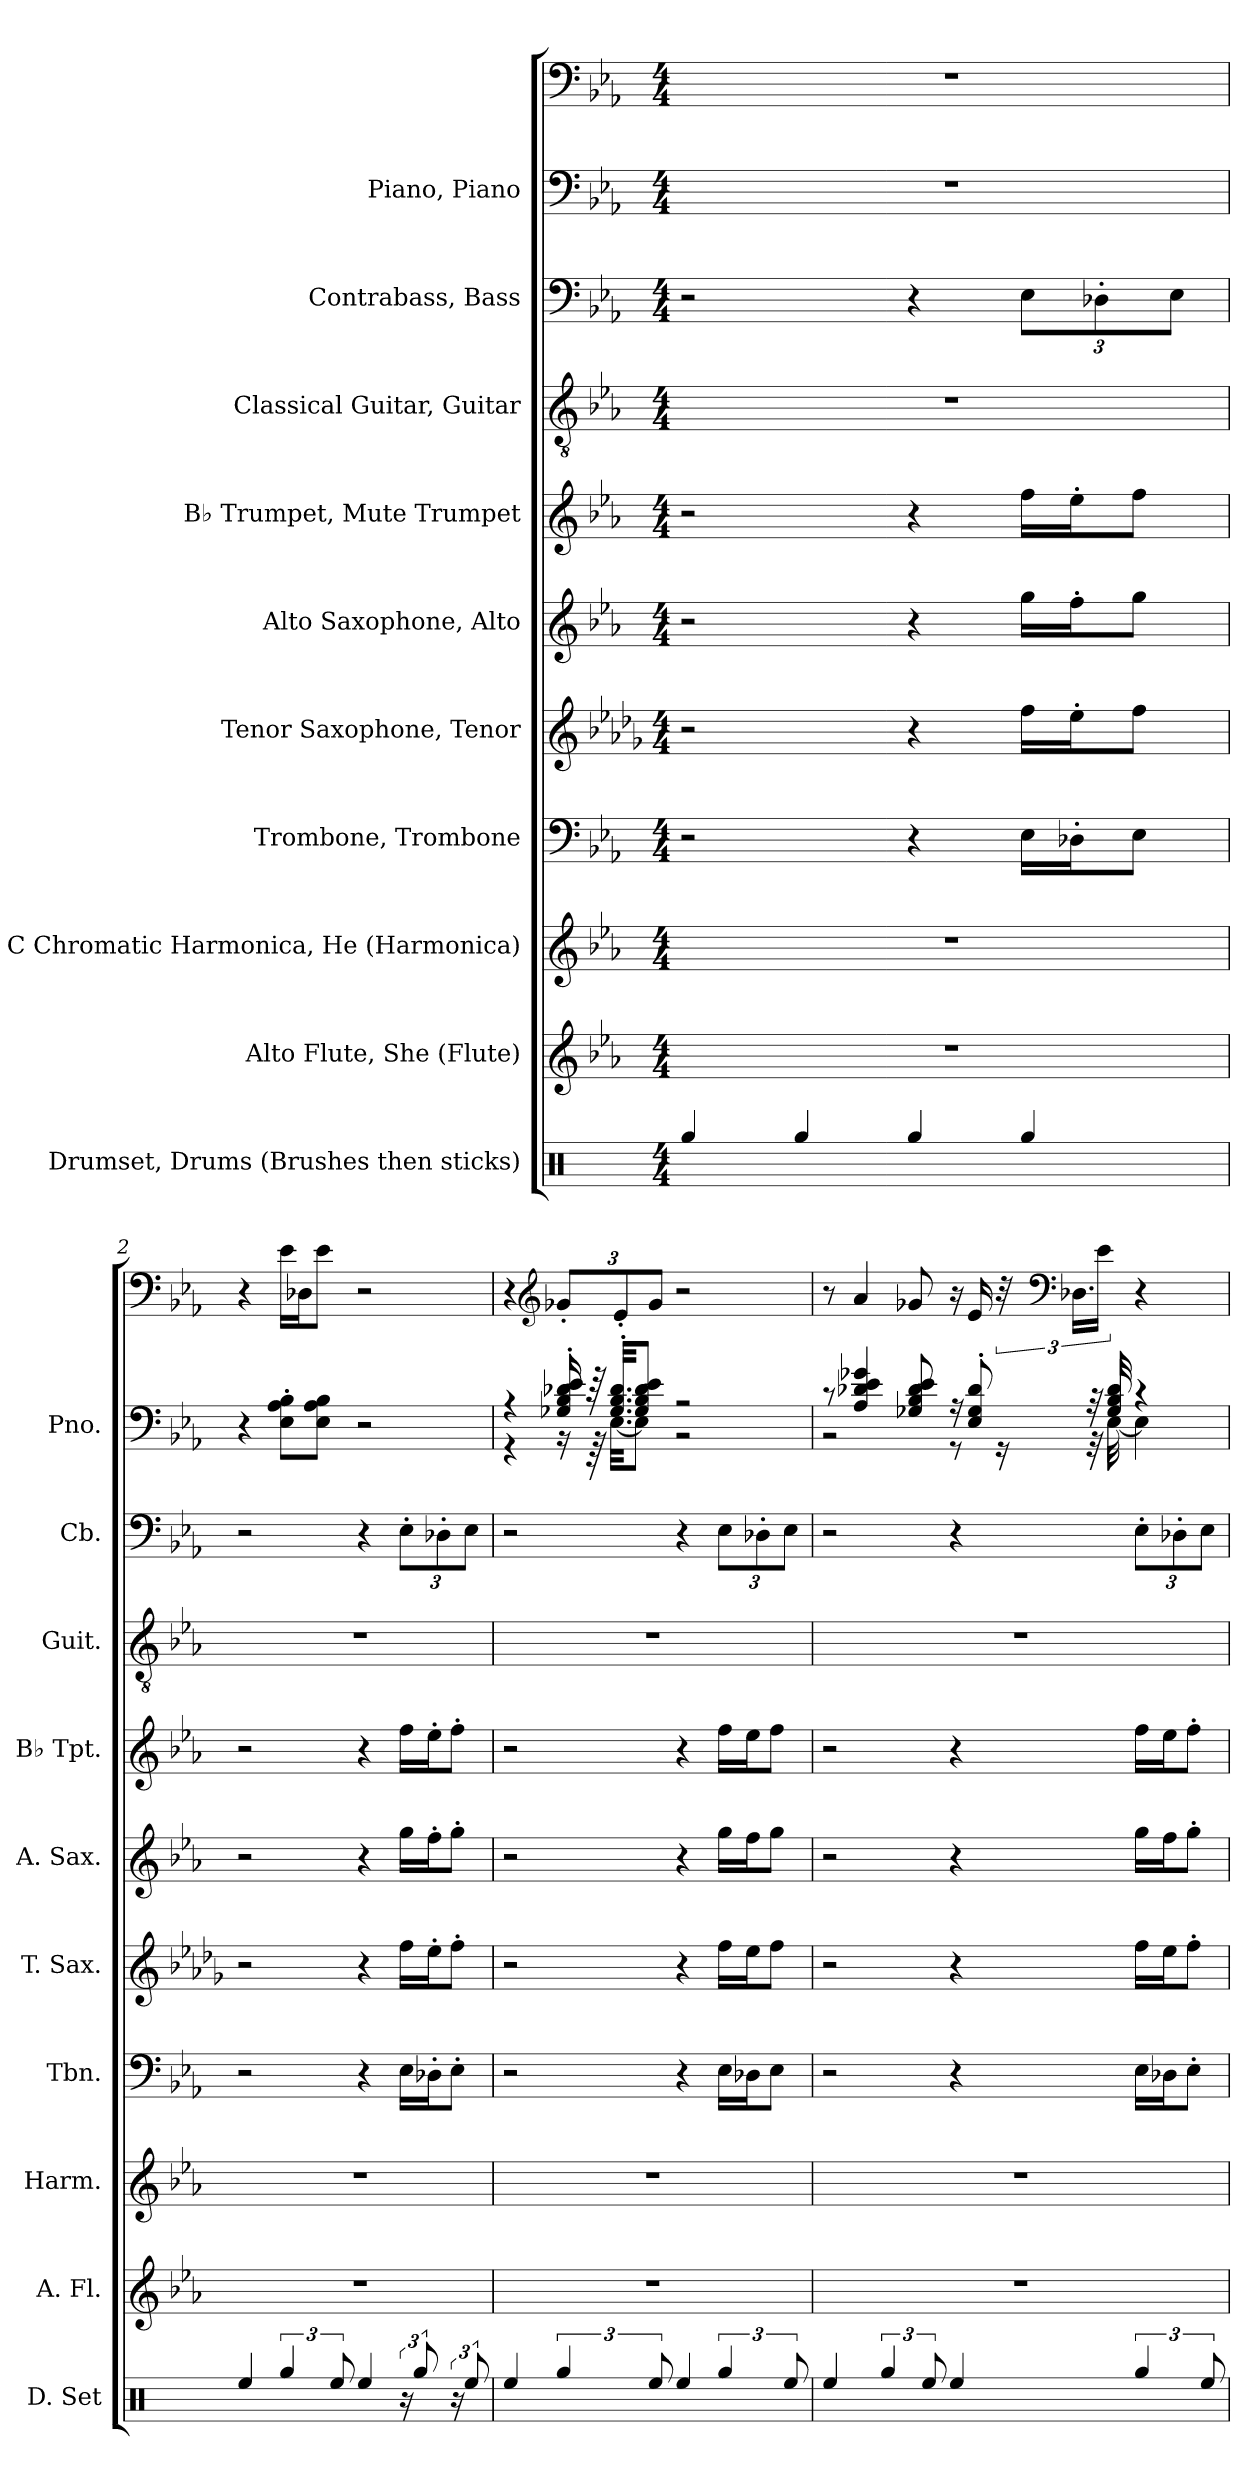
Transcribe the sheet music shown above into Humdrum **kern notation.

**kern	**kern	**kern	**kern	**kern	**kern	**kern	**kern	**kern	**kern	**kern
*part10	*part9	*part8	*part7	*part6	*part5	*part4	*part3	*part2	*part1	*part1
*staff11	*staff10	*staff9	*staff8	*staff7	*staff6	*staff5	*staff4	*staff3	*staff2	*staff1
*I"Drumset, Drums (Brushes then sticks)	*I"Alto Flute, She (Flute)	*I"14 Hole C Chromatic Harmonica, He (Harmonica)	*I"Trombone, Trombone	*I"Tenor Saxophone, Tenor	*I"Alto Saxophone, Alto	*I"B♭ Trumpet, Mute Trumpet	*I"Classical Guitar, Guitar	*I"Contrabass, Bass	*I"Piano, Piano	*
*I'D. Set	*I'A. Fl.	*I'Harm.	*I'Tbn.	*I'T. Sax.	*I'A. Sax.	*I'B♭ Tpt.	*I'Guit.	*I'Cb.	*I'Pno.	*
*clefX	*clefG2	*clefG2	*clefF4	*clefG2	*clefG2	*clefG2	*clefGv2	*clefF4	*clefF4	*clefF4
*	*ITrd3c5	*	*	*ITrd8c14	*ITrd5c9	*ITrd1c2	*	*ITrd7c12	*	*
*k[]	*k[b-e-]	*k[b-e-a-]	*k[b-e-a-]	*k[b-e-a-d-g-]	*k[b-e-a-d-g-c-]	*k[b-e-a-d-g-]	*k[b-e-a-]	*k[b-e-a-]	*k[b-e-a-]	*k[b-e-a-]
*M4/4	*M4/4	*M4/4	*M4/4	*M4/4	*M4/4	*M4/4	*M4/4	*M4/4	*M4/4	*M4/4
*MM120	*MM120	*MM120	*MM120	*MM120	*MM120	*MM120	*MM120	*MM120	*MM120	*MM120
=1	=1	=1	=1	=1	=1	=1	=1	=1	=1	=1
4Rgg/	1r	1r	2r	2r	2r	2r	1r	2r	1r	1r
4Rgg/	.	.	.	.	.	.	.	.	.	.
4Rgg/	.	.	4r	4r	4r	4r	.	4r	.	.
*	*	*	*	*	*	*	*	*Xbrackettup	*	*
4Rgg/	.	.	16E-\LL	16f\LL	16b-\LL	16ee-\LL	.	12EE-\L	.	.
.	.	.	16D-X'\J	16e-'\J	16a-'\J	16dd-'\J	.	.	.	.
.	.	.	.	.	.	.	.	12DD-X'\	.	.
.	.	.	8E-\J	8f\J	8b-\J	8ee-\J	.	.	.	.
.	.	.	.	.	.	.	.	12EE-\J	.	.
!!LO:PB:g=z
=2	=2	=2	=2	=2	=2	=2	=2	=2	=2	=2
4Ree/	1r	1r	2r	2r	2r	2r	1r	2r	4r	4r
6Rgg/	.	.	.	.	.	.	.	.	8E-\' 8A-\' 8B-\'L	16e-\LL
.	.	.	.	.	.	.	.	.	.	16D-X\J
.	.	.	.	.	.	.	.	.	8E-\ 8A-\ 8B-\J	8e-\J
12Ree/	.	.	.	.	.	.	.	.	.	.
4Ree/	.	.	4r	4r	4r	4r	.	4r	2r	2r
24r	.	.	16E-\LL	16f\LL	16b-\LL	16ee-\LL	.	12EE-'\L	.	.
12Rgg/	.	.	.	.	.	.	.	.	.	.
.	.	.	16D-X'\J	16e-'\J	16a-'\J	16dd-'\J	.	.	.	.
.	.	.	.	.	.	.	.	12DD-X'\	.	.
24r	.	.	8E-'\J	8f'\J	8b-'\J	8ee-'\J	.	.	.	.
12Ree/	.	.	.	.	.	.	.	12EE-\J	.	.
=3	=3	=3	=3	=3	=3	=3	=3	=3	=3	=3
*	*	*	*	*	*	*	*	*	*^	*
4Ree/	1r	1r	2r	2r	2r	2r	1r	2r	4r	4r	4r
*	*	*	*	*	*	*	*	*	*	*	*clefG2
*	*	*	*	*	*	*	*	*	*	*	*Xbrackettup
6Rgg/	.	.	.	.	.	.	.	.	16G-X/' 16B-/' 16d-X/' 16e-/'	16r	12g-X'/L
.	.	.	.	.	.	.	.	.	64r	64r	.
.	.	.	.	.	.	.	.	.	32.G-/' 32.B-/' 32.d-/'KKL	[32.E-\KKL	.
.	.	.	.	.	.	.	.	.	.	.	12e-'/
.	.	.	.	.	.	.	.	.	8G-/ 8B-/ 8d-/ 8e-/J	8E-\J]	.
12Ree/	.	.	.	.	.	.	.	.	.	.	12g-/J
4Ree/	.	.	4r	4r	4r	4r	.	4r	2r	2r	2r
6Rgg/	.	.	16E-\LL	16f\LL	16b-\LL	16ee-\LL	.	12EE-\L	.	.	.
.	.	.	16D-X\J	16e-\J	16a-\J	16dd-\J	.	.	.	.	.
.	.	.	.	.	.	.	.	12DD-X'\	.	.	.
.	.	.	8E-\J	8f\J	8b-\J	8ee-\J	.	.	.	.	.
12Ree/	.	.	.	.	.	.	.	12EE-\J	.	.	.
!!LO:PB:g=z
=4	=4	=4	=4	=4	=4	=4	=4	=4	=4	=4	=4
4Ree/	1r	1r	2r	2r	2r	2r	1r	2r	8r	2r	8r
.	.	.	.	.	.	.	.	.	4A-/ 4d-X/ 4e-/ 4g-X/	.	4a-/
6Rgg/	.	.	.	.	.	.	.	.	.	.	.
.	.	.	.	.	.	.	.	.	8G-X/ 8B-/ 8d-/ 8e-/	.	8g-X/
12Ree/	.	.	.	.	.	.	.	.	.	.	.
4Ree/	.	.	4r	4r	4r	4r	.	4r	16r	8r	16r
.	.	.	.	.	.	.	.	.	8E-/' 8G-/' 8d-/'	.	16e-/
*	*	*	*	*	*	*	*	*	*	*	*brackettup
.	.	.	.	.	.	.	.	.	.	16r	48r
*	*	*	*	*	*	*	*	*	*	*	*clefF4
.	.	.	.	.	.	.	.	.	.	.	24.D-X\LL
.	.	.	.	.	.	.	.	.	32r	32r	.
.	.	.	.	.	.	.	.	.	.	.	24e-\JJ
.	.	.	.	.	.	.	.	.	32G-/ 32B-/ 32d-/	[32E-\	.
6Rgg/	.	.	16E-\LL	16f\LL	16b-\LL	16ee-\LL	.	12EE-'\L	4r	4E-\]	4r
.	.	.	16D-X\J	16e-\J	16a-\J	16dd-\J	.	.	.	.	.
.	.	.	.	.	.	.	.	12DD-X'\	.	.	.
.	.	.	8E-'\J	8f'\J	8b-'\J	8ee-'\J	.	.	.	.	.
12Ree/	.	.	.	.	.	.	.	12EE-\J	.	.	.
*	*	*	*	*	*	*	*	*	*v	*v	*
=	=	=	=	=	=	=	=	=	=	=
*-	*-	*-	*-	*-	*-	*-	*-	*-	*-	*-
